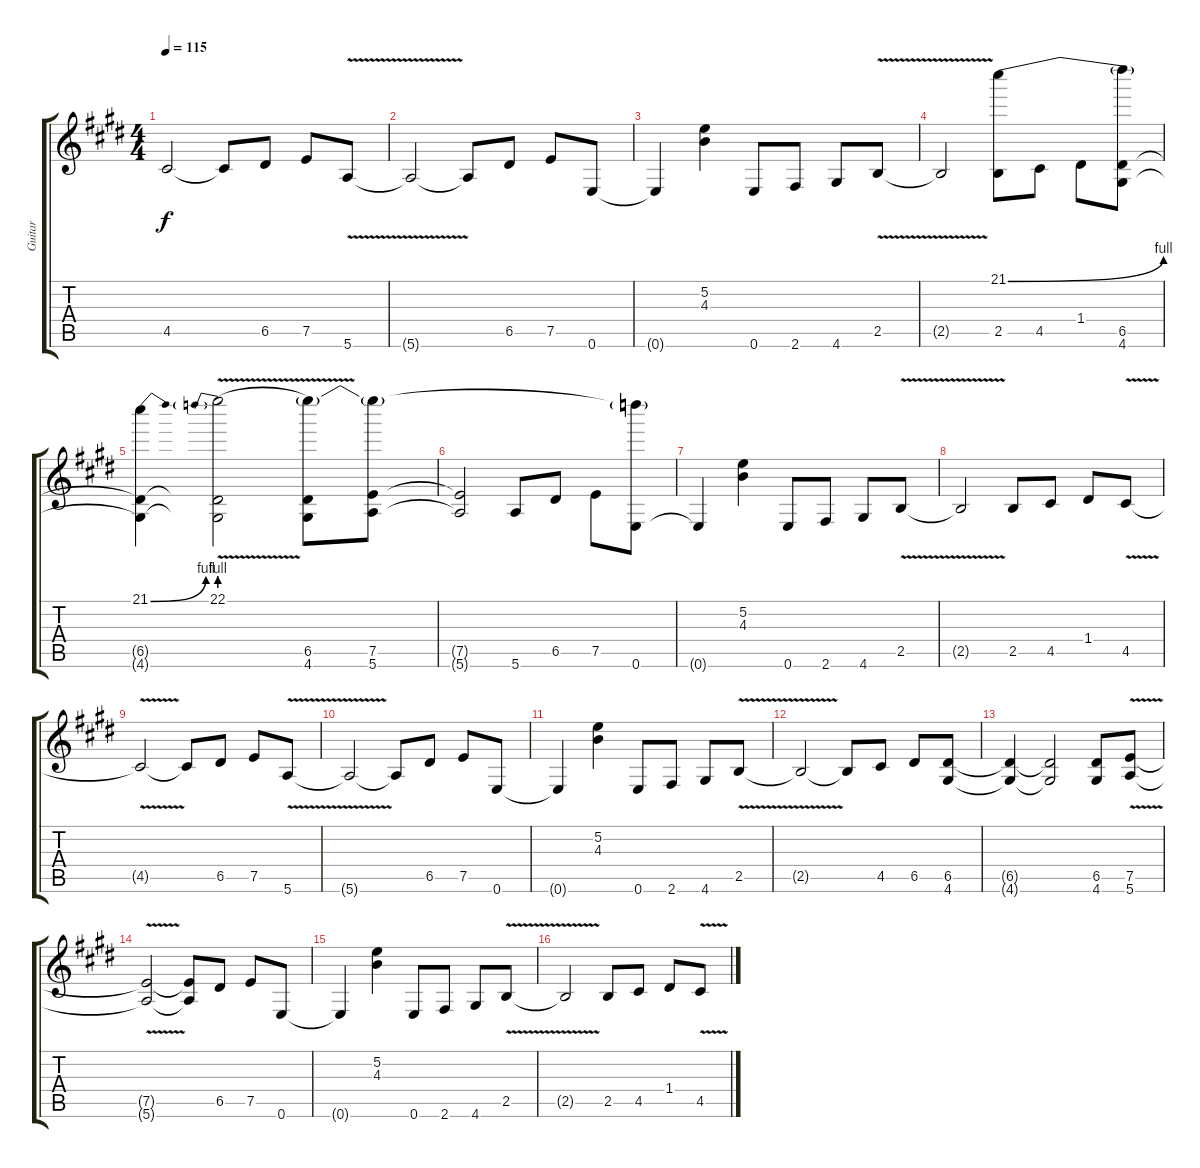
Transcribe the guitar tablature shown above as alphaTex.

\track ("Guitar" "Guitar") {instrument distortionguitar}
\staff {score tabs}
\tuning (E4 B3 G3 D3 A2 E2) {hide}
\ts (4 4)
\tempo 115
\clef g2
\ks c#minor
4.5{t}.2{dy f} 4.5{t}.8 6.5.8 7.5.8 5.6{v}.8 |
5.6{t}.2 5.6{t}.8 6.5.8 7.5.8 0.6.8 |
0.6{t}.4 (5.2 4.3).4 0.6.8 2.6.8 4.6.8 2.5{v}.8 |
2.5{t}.2 (21.1{be (bend 0 0 60 4)} 2.5).8 4.5.8 1.4.8 (21.1{t} 6.5 4.6).8 |
(21.1{be (bend 0 0 60 4)} 6.5{t} 4.6{t}).4 (22.1{be (prebend 0 4 60 4) v} 6.5{t} 4.6{t}).2 (22.1{t} 6.5 4.6).8 (22.1{t} 7.5 5.6).8 |
(7.5{t} 5.6{t}).2 5.6.8 6.5.8 7.5.8 (22.1{t} 0.6).8 |
0.6{t}.4{volume 13} (5.2 4.3).4 0.6.8 2.6.8 4.6.8 2.5{v}.8 |
2.5{t}.2 2.5.8 4.5.8 1.4.8 4.5{v}.8 |
4.5{t}.2 4.5{t}.8 6.5.8 7.5.8 5.6{v}.8 |
5.6{t}.2 5.6{t}.8 6.5.8 7.5.8 0.6.8 |
0.6{t}.4 (5.2 4.3).4 0.6.8 2.6.8 4.6.8 2.5{v}.8 |
2.5{t}.2 2.5{t}.8 4.5.8 6.5.8 (6.5 4.6).8 |
(6.5{t} 4.6{t}).4 (6.5{t} 4.6{t}).2 (6.5 4.6).8 (7.5{v} 5.6).8 |
(7.5{t} 5.6{t}).2 (7.5{t} 5.6{t}).8 6.5.8 7.5.8 0.6.8 |
0.6{t}.4{volume 13} (5.2 4.3).4 0.6.8 2.6.8 4.6.8 2.5{v}.8 |
2.5{t}.2 2.5.8 4.5.8 1.4.8 4.5{v}.8
